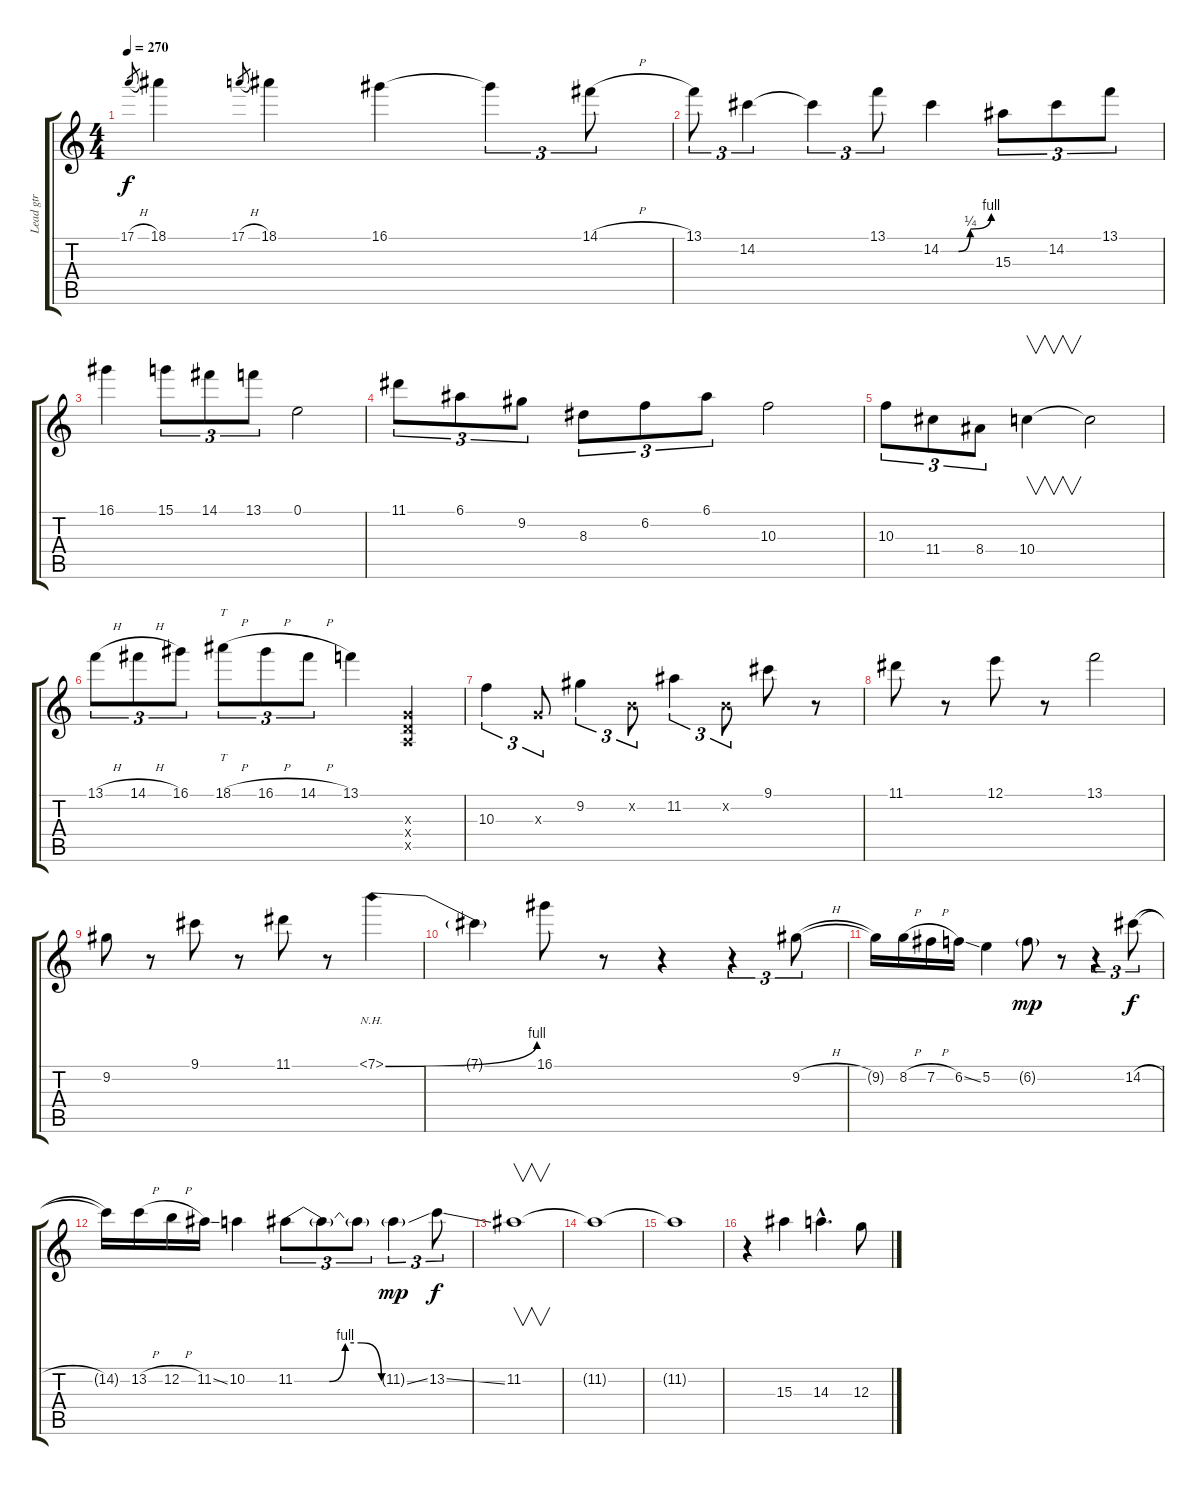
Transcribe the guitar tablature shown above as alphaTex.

\track ("Lead gtr" "Lead gtr") {instrument distortionguitar}
\staff {score tabs}
\tuning (E4 B3 G3 D3 A2 E2) {hide}
\ts (4 4)
\tempo 270
\clef g2
\ks c
17.1{h}.8{gr dy f} 18.1.4 17.1{h}.8{gr} 18.1.4 16.1.4 16.1{t}.4{tu (3 2)} 14.1{h}.8{tu (3 2)} |
13.1.8{tu (3 2)} 14.2.4{tu (3 2)} 14.2{t}.4{tu (3 2)} 13.1.8{tu (3 2)} 14.2{be (custom 0 0 21 0 35 1 60 4)}.4 15.3.8{tu (3 2)} 14.2.8{tu (3 2)} 13.1.8{tu (3 2)} |
16.1.4 15.1.8{tu (3 2)} 14.1.8{tu (3 2)} 13.1.8{tu (3 2)} 0.1.2 |
11.1.8{tu (3 2)} 6.1.8{tu (3 2)} 9.2.8{tu (3 2)} 8.3.8{tu (3 2)} 6.2.8{tu (3 2)} 6.1.8{tu (3 2)} 10.3.2 |
10.3.8{tu (3 2)} 11.4.8{tu (3 2)} 8.4.8{tu (3 2)} 10.4.4{v} 10.4{t}.2 |
13.1{h}.8{tu (3 2)} 14.1{h}.8{tu (3 2)} 16.1.8{tu (3 2)} 18.1{h}.8{tt tu (3 2)} 16.1{h}.8{tu (3 2)} 14.1{h}.8{tu (3 2)} 13.1.4 (0.3{x} 0.4{x} 0.5{x}).4 |
10.3.4{tu (3 2)} 0.3{x}.8{tu (3 2)} 9.2.4{tu (3 2)} 0.2{x}.8{tu (3 2)} 11.2.4{tu (3 2)} 0.2{x}.8{tu (3 2)} 9.1.8 r.8 |
11.1.8 r.8 12.1.8 r.8 13.1.2 |
9.2.8 r.8 9.1.8 r.8 11.1.8 r.8 7.1{be (bend 0 0 60 4) nh}.4 |
7.1{t}.4 16.1.8 r.8 r.4 r.4{tu (3 2)} 9.2{h}.8{tu (3 2)} |
9.2{t}.16 8.2{h}.16 7.2{h}.16 6.2{ss}.16 5.2.4 6.2{g}.8{dy mp} r.8 r.4{tu (3 2)} 14.2{h}.8{tu (3 2) dy f} |
14.2{t}.16 13.2{h}.16 12.2{h}.16 11.2{ss}.16 10.2.4 11.2{be (custom 0 0 24 0 35 4 46 4 60 0)}.8{tu (3 2)} 11.2{t}.8{tu (3 2)} 11.2{t}.8{tu (3 2)} 11.2{ss g}.4{tu (3 2) dy mp} 13.2{ss}.8{tu (3 2) dy f} |
11.2.1{v} |
11.2{t}.1 |
11.2{t}.1 |
r.4 15.3.4 14.3{hac}.4{d} 12.3.8
